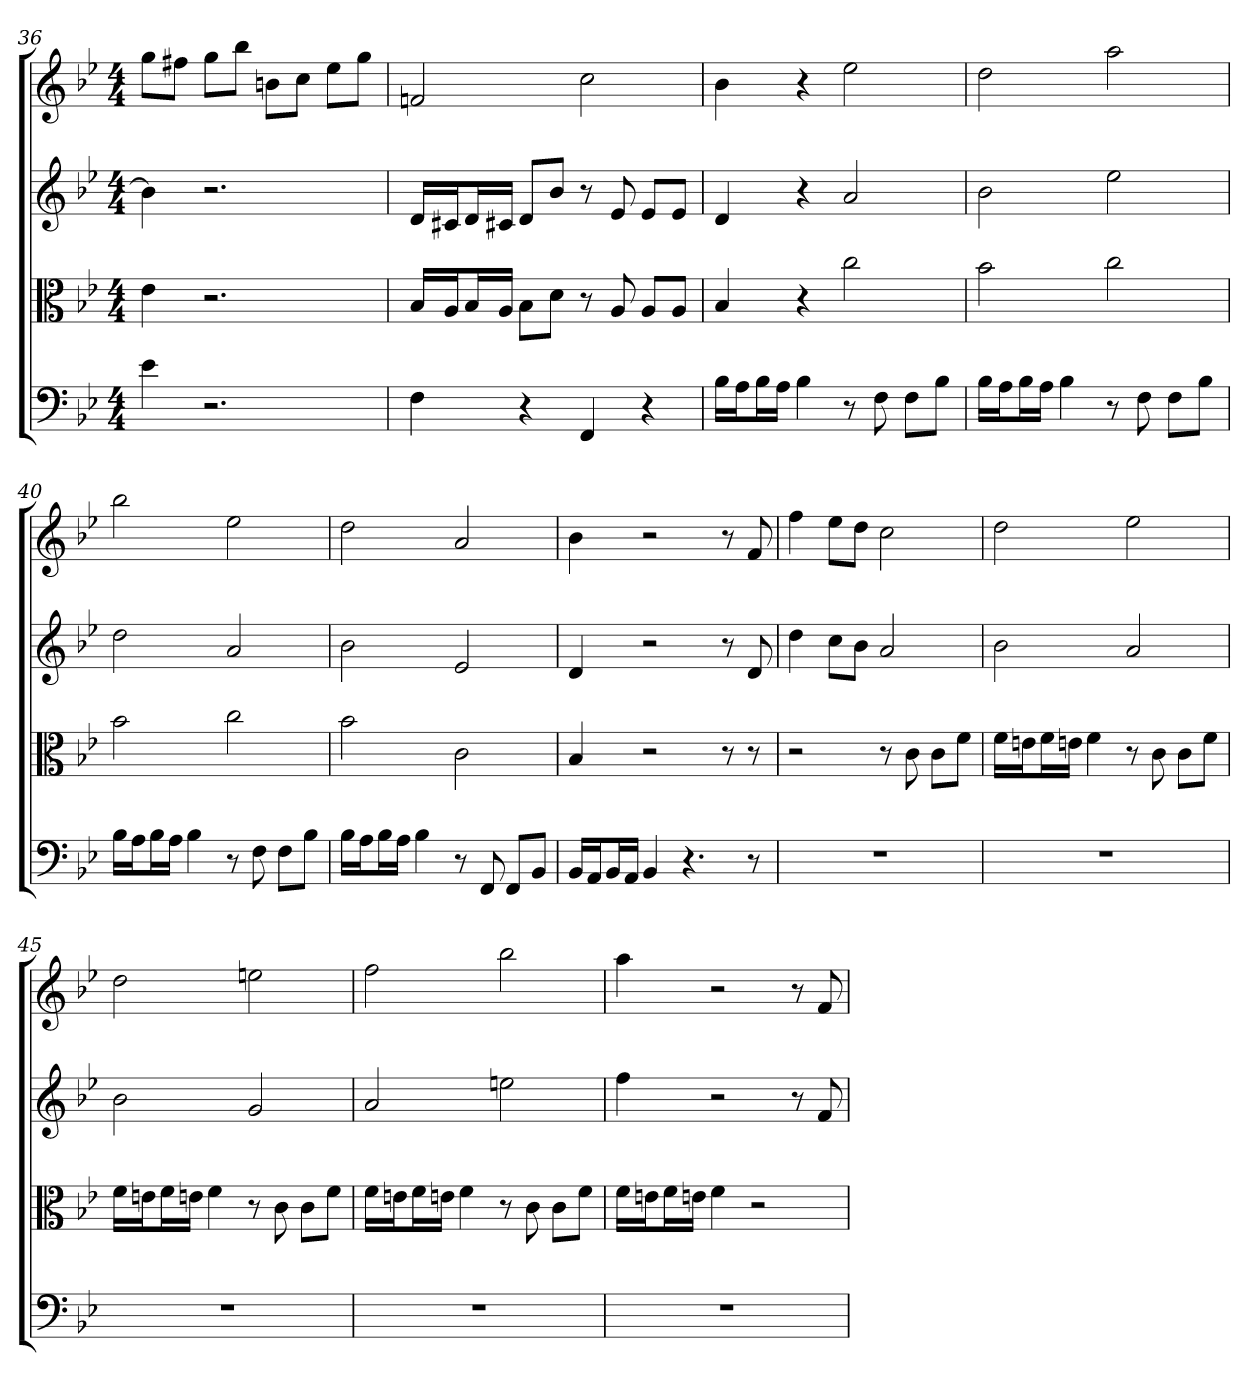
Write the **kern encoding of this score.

**kern	**kern	**kern	**kern
*part4	*part3	*part2	*part1
*staff4	*staff3	*staff2	*staff1
*clefF4	*clefC3	*	*
*k[b-e-]	*k[b-e-]	*k[b-e-]	*k[b-e-]
*g:	*g:	*g:	*g:
*M4/4	*M4/4	*M4/4	*M4/4
=36	=36	=36	=36
4e-	4e-	4b-]	8ggL
.	.	.	8ff#XJ
2.r	2.r	2.r	8ggL
.	.	.	8bb-J
.	.	.	8bnL
.	.	.	8ccJ
.	.	.	8ee-L
.	.	.	8ggJ
=37	=37	=37	=37
4F	16B-/LL	16dLL	2fn
.	16A/J	16c#XJ	.
.	16B-/L	16dL	.
.	16A/JJ	16c#XJJ	.
4r	8B-\L	8dL	.
.	8d\J	8b-J	.
4FF	8r	8r	2cc
.	8A	8e-	.
4r	8A/L	8e-L	.
.	8A/J	8e-J	.
=38	=38	=38	=38
16B-\LL	4B-	4d	4b-
16A\J	.	.	.
16B-\L	.	.	.
16A\JJ	.	.	.
4B-	4r	4r	4r
8r	2cc	2a	2ee-
8F	.	.	.
8F\L	.	.	.
8B-\J	.	.	.
=39	=39	=39	=39
16B-\LL	2b-	2b-	2dd
16A\J	.	.	.
16B-\L	.	.	.
16A\JJ	.	.	.
4B-	.	.	.
8r	2cc	2ee-	2aa
8F	.	.	.
8F\L	.	.	.
8B-\J	.	.	.
=40	=40	=40	=40
16B-\LL	2b-	2dd	2bb-
16A\J	.	.	.
16B-\L	.	.	.
16A\JJ	.	.	.
4B-	.	.	.
8r	2cc	2a	2ee-
8F	.	.	.
8F\L	.	.	.
8B-\J	.	.	.
=41	=41	=41	=41
16B-\LL	2b-	2b-	2dd
16A\J	.	.	.
16B-\L	.	.	.
16A\JJ	.	.	.
4B-	.	.	.
8r	2c	2e-	2a
8FF	.	.	.
8FF/L	.	.	.
8BB-/J	.	.	.
=42	=42	=42	=42
16BB-/LL	4B-	4d	4b-
16AA/J	.	.	.
16BB-/L	.	.	.
16AA/JJ	.	.	.
4BB-	2r	2r	2r
4.r	.	.	.
.	8r	8r	8r
8r	8r	8d	8f
=43	=43	=43	=43
1r	2r	4dd	4ff
.	.	8ccL	8ee-L
.	.	8b-J	8ddJ
.	8r	2a	2cc
.	8c	.	.
.	8c\L	.	.
.	8f\J	.	.
=44	=44	=44	=44
1r	16f\LL	2b-	2dd
.	16en\J	.	.
.	16f\L	.	.
.	16en\JJ	.	.
.	4f	.	.
.	8r	2a	2ee-
.	8c	.	.
.	8c\L	.	.
.	8f\J	.	.
=45	=45	=45	=45
1r	16f\LL	2b-	2dd
.	16en\J	.	.
.	16f\L	.	.
.	16en\JJ	.	.
.	4f	.	.
.	8r	2g	2een
.	8c	.	.
.	8c\L	.	.
.	8f\J	.	.
=46	=46	=46	=46
1r	16f\LL	2a	2ff
.	16en\J	.	.
.	16f\L	.	.
.	16en\JJ	.	.
.	4f	.	.
.	8r	2een	2bb-
.	8c	.	.
.	8c\L	.	.
.	8f\J	.	.
=47	=47	=47	=47
1r	16f\LL	4ff	4aa
.	16en\J	.	.
.	16f\L	.	.
.	16en\JJ	.	.
.	4f	2r	2r
.	2r	.	.
.	.	8r	8r
.	.	8f	8f
=	=	=	=
*-	*-	*-	*-
